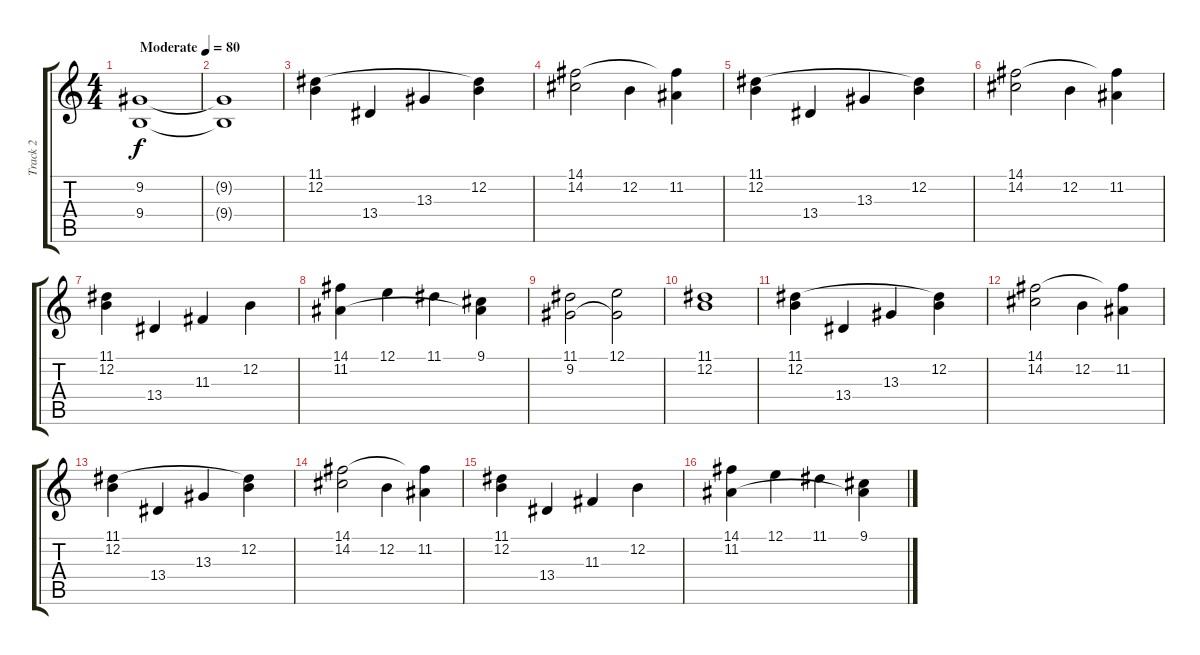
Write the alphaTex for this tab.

\track ("Track 2" "Track 2") {instrument stringensemble1}
\staff {score tabs}
\tuning (E4 B3 G3 D3 A2 E2) {hide}
\ts (4 4)
\tempo (80 "Moderate")
\clef g2
\ks c
(9.2 9.4).1{dy f instrument stringensemble1} |
(9.2{t} 9.4{t}).1 |
(11.1 12.2).4 13.4.4 13.3.4 (11.1{t} 12.2).4 |
(14.1 14.2).2 12.2.4 (14.1{t} 11.2).4 |
(11.1 12.2).4 13.4.4 13.3.4 (11.1{t} 12.2).4 |
(14.1 14.2).2 12.2.4 (14.1{t} 11.2).4 |
(11.1 12.2).4 13.4.4 11.3.4 12.2.4 |
(14.1 11.2).4 12.1.4 11.1.4 (9.1 11.2{t}).4 |
(11.1 9.2).2 (12.1 9.2{t}).2 |
(11.1 12.2).1 |
(11.1 12.2).4 13.4.4 13.3.4 (11.1{t} 12.2).4 |
(14.1 14.2).2 12.2.4 (14.1{t} 11.2).4 |
(11.1 12.2).4 13.4.4 13.3.4 (11.1{t} 12.2).4 |
(14.1 14.2).2 12.2.4 (14.1{t} 11.2).4 |
(11.1 12.2).4 13.4.4 11.3.4 12.2.4 |
(14.1 11.2).4 12.1.4 11.1.4 (9.1 11.2{t}).4
